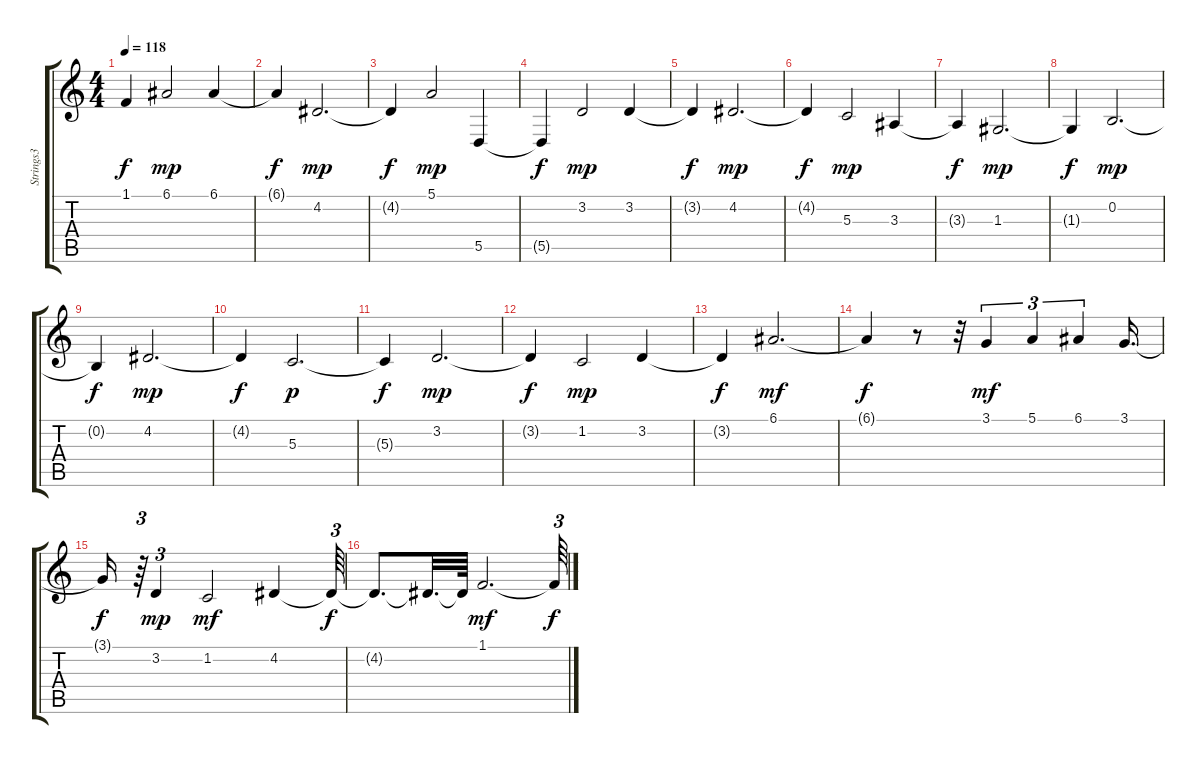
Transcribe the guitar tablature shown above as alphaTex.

\track ("Strings3" "Strings3") {instrument stringensemble1}
\staff {score tabs}
\tuning (E4 B3 G3 D3 A2 E2) {hide}
\ts (4 4)
\tempo 118
\clef g2
\ks c
1.1{t}.4{dy f} 6.1.2{dy mp} 6.1.4 |
6.1{t}.4{dy f} 4.2.2{d dy mp} |
4.2{t}.4{dy f} 5.1.2{dy mp} 5.5.4 |
5.5{t}.4{dy f} 3.2.2{dy mp} 3.2.4 |
3.2{t}.4{dy f} 4.2.2{d dy mp} |
4.2{t}.4{dy f} 5.3.2{dy mp} 3.3.4 |
3.3{t}.4{dy f} 1.3.2{d dy mp} |
1.3{t}.4{dy f} 0.2.2{d dy mp} |
0.2{t}.4{dy f} 4.2.2{d dy mp} |
4.2{t}.4{dy f} 5.3.2{d dy p} |
5.3{t}.4{dy f} 3.2.2{d dy mp} |
3.2{t}.4{dy f} 1.2.2{dy mp} 3.2.4 |
3.2{t}.4{dy f} 6.1.2{d dy mf} |
6.1{t}.4{dy f} r.8 r.32 3.1.4{tu (3 2) dy mf} 5.1.4{tu (3 2)} 6.1.4{tu (3 2)} 3.1.16{d} |
3.1{t}.16{dy f} r.64{tu (3 2)} 3.2.4{tu (3 2) dy mp} 1.2.2{dy mf} 4.2.4 4.2{t}.64{tu (3 2) dy f} |
4.2{t}.8{d} 4.2{t}.32{d} 4.2{t}.64 1.1.2{d dy mf} 1.1{t}.64{tu (3 2) dy f}
